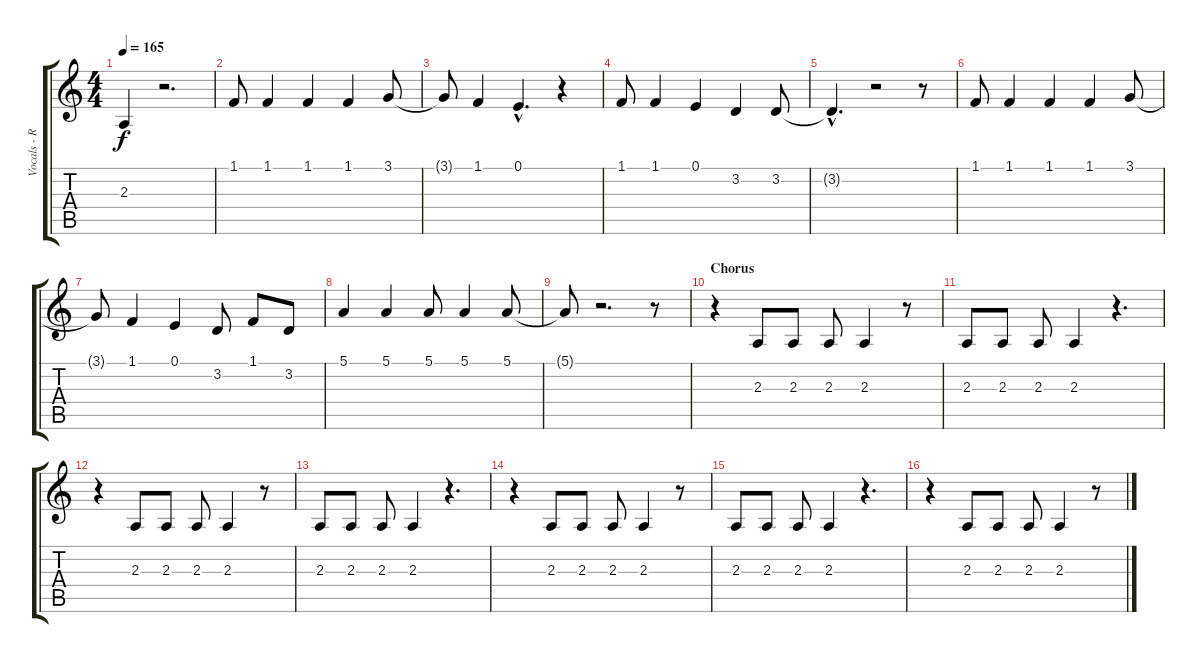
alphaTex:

\track ("Vocals - Rob Halford" "Vocals - R") {instrument lead2sawtooth}
\staff {score tabs}
\tuning (E4 B3 G3 D3 A2 E2) {hide}
\ts (4 4)
\tempo 165
\clef g2
\ks c
2.3{t}.4{dy f} r.2{d} |
1.1.8 1.1.4 1.1.4 1.1.4 3.1.8 |
3.1{t}.8 1.1.4 0.1{hac}.4{d} r.4 |
1.1.8 1.1.4 0.1.4 3.2.4 3.2.8 |
3.2{hac t}.4{d} r.2 r.8 |
1.1.8 1.1.4 1.1.4 1.1.4 3.1.8 |
3.1{t}.8 1.1.4 0.1.4 3.2.8 1.1.8 3.2.8 |
5.1.4 5.1.4 5.1.8 5.1.4 5.1.8 |
5.1{t}.8 r.2{d} r.8 |
\section ("" "Chorus")
r.4 2.3.8 2.3.8 2.3.8 2.3.4 r.8 |
2.3.8 2.3.8 2.3.8 2.3.4 r.4{d} |
r.4 2.3.8 2.3.8 2.3.8 2.3.4 r.8 |
2.3.8 2.3.8 2.3.8 2.3.4 r.4{d} |
r.4 2.3.8 2.3.8 2.3.8 2.3.4 r.8 |
2.3.8 2.3.8 2.3.8 2.3.4 r.4{d} |
r.4 2.3.8 2.3.8 2.3.8 2.3.4 r.8
